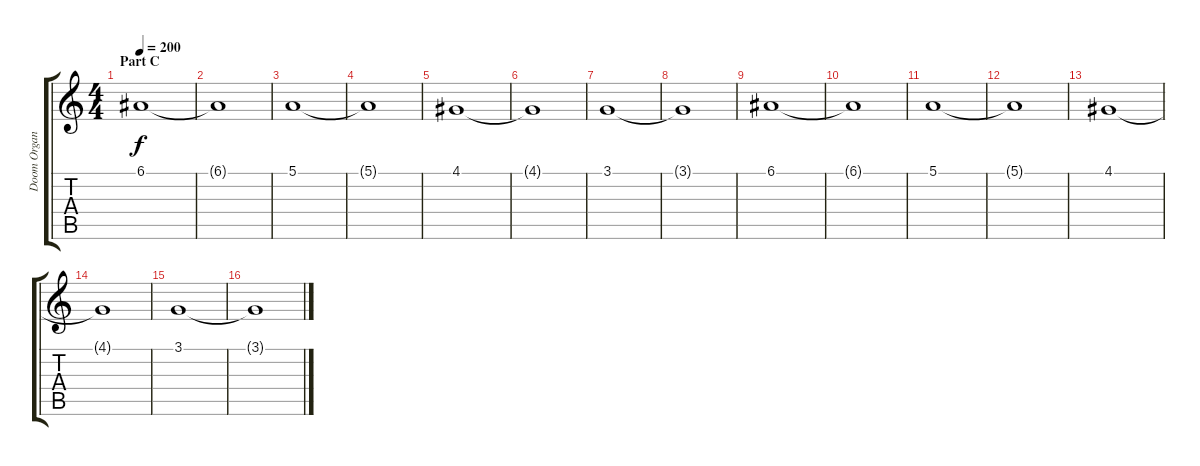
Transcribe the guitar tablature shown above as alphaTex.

\track ("Doom Organ 2" "Doom Organ") {instrument rockorgan}
\staff {score tabs}
\tuning (E4 B3 G3 D3 A2 E2) {hide}
\ts (4 4)
\section ("" "Part C")
\tempo 200
\clef g2
\ks c
6.1.1{dy f} |
6.1{t}.1 |
5.1.1 |
5.1{t}.1 |
4.1.1 |
4.1{t}.1 |
3.1.1 |
3.1{t}.1 |
6.1.1 |
6.1{t}.1 |
5.1.1 |
5.1{t}.1 |
4.1.1 |
4.1{t}.1 |
3.1.1 |
3.1{t}.1
